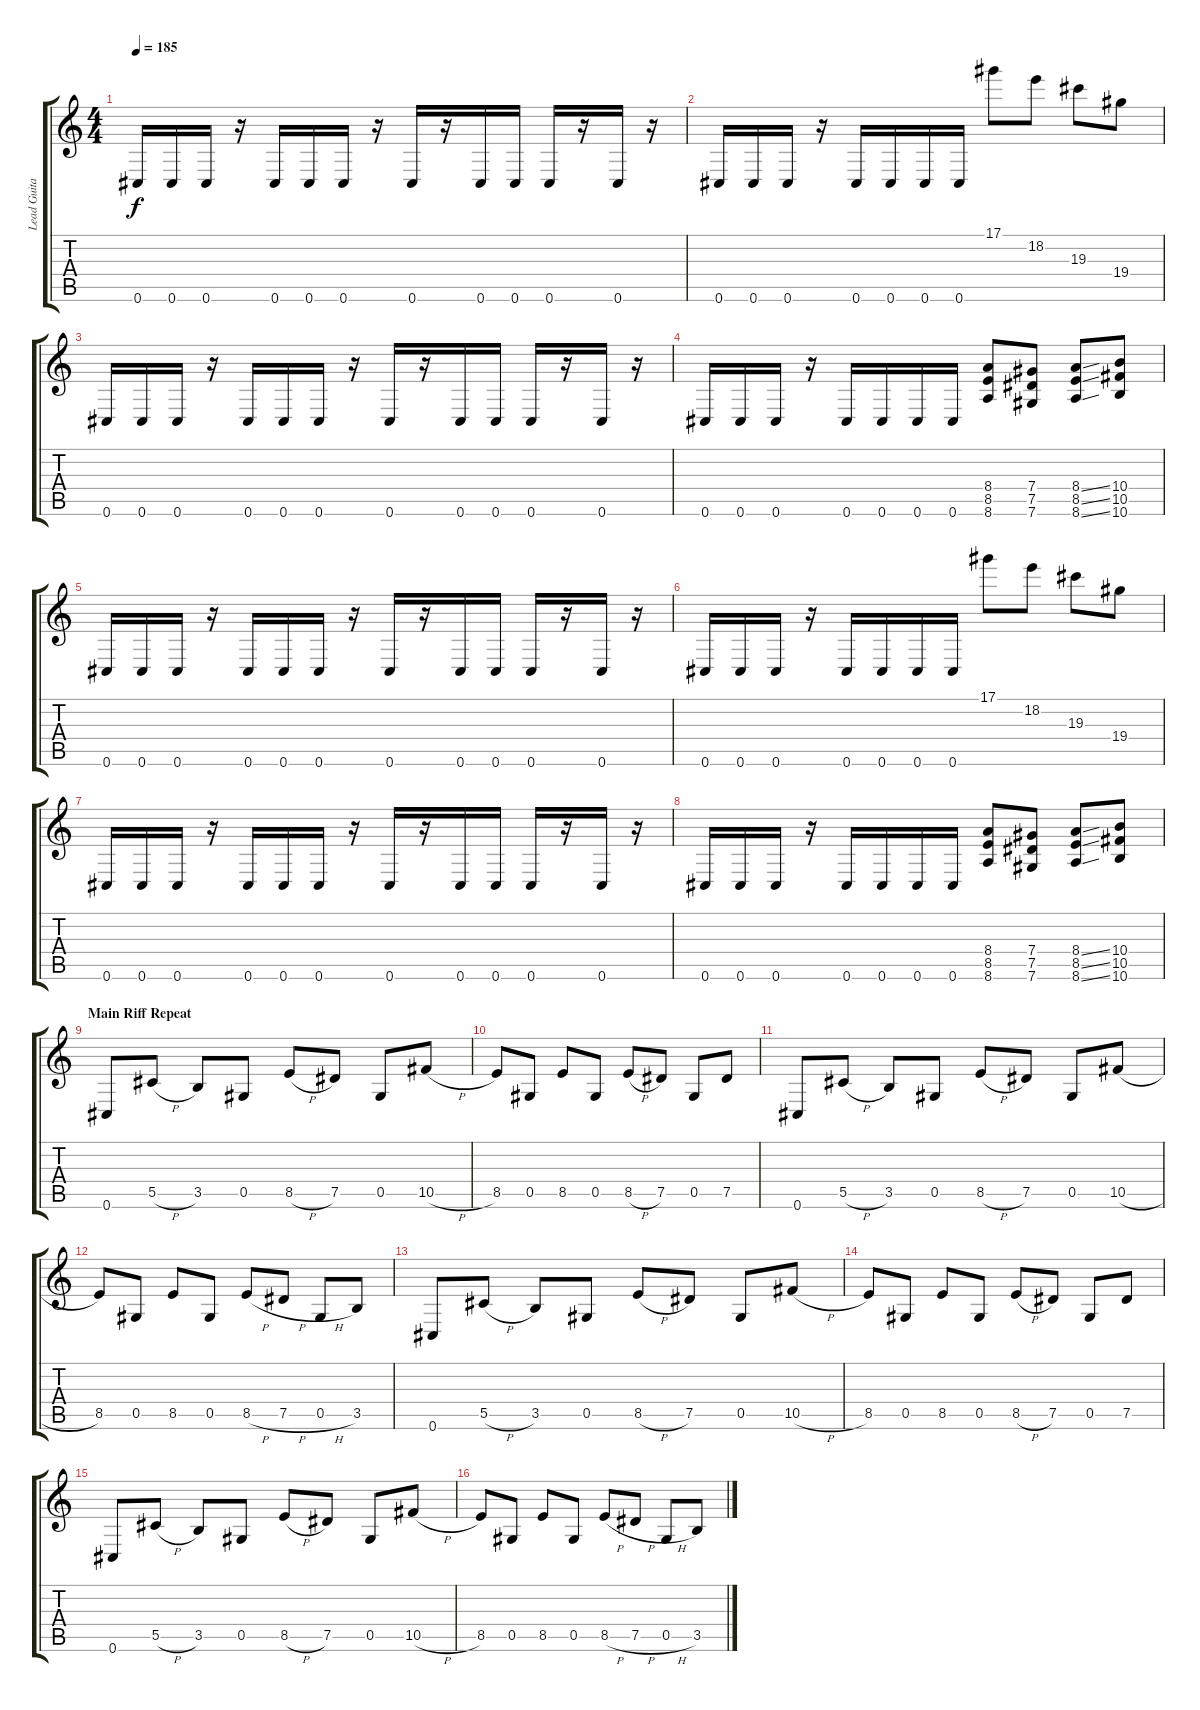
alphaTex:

\track ("Lead Guitar" "Lead Guita") {instrument distortionguitar}
\staff {score tabs}
\tuning (Eb4 Bb3 Gb3 Db3 Ab2 Db2) {hide}
\ts (4 4)
\tempo 185
\clef g2
\ks c
0.6.16{dy f} 0.6.16 0.6.16 r.16 0.6.16 0.6.16 0.6.16 r.16 0.6.16 r.16 0.6.16 0.6.16 0.6.16 r.16 0.6.16 r.16 |
0.6.16 0.6.16 0.6.16 r.16 0.6.16 0.6.16 0.6.16 0.6.16 17.1.8 18.2.8 19.3.8 19.4.8 |
0.6.16 0.6.16 0.6.16 r.16 0.6.16 0.6.16 0.6.16 r.16 0.6.16 r.16 0.6.16 0.6.16 0.6.16 r.16 0.6.16 r.16 |
0.6.16 0.6.16 0.6.16 r.16 0.6.16 0.6.16 0.6.16 0.6.16 (8.4 8.5 8.6).8 (7.4 7.5 7.6).8 (8.4{ss} 8.5{ss} 8.6{ss}).8 (10.4 10.5 10.6).8 |
0.6.16 0.6.16 0.6.16 r.16 0.6.16 0.6.16 0.6.16 r.16 0.6.16 r.16 0.6.16 0.6.16 0.6.16 r.16 0.6.16 r.16 |
0.6.16 0.6.16 0.6.16 r.16 0.6.16 0.6.16 0.6.16 0.6.16 17.1.8 18.2.8 19.3.8 19.4.8 |
0.6.16 0.6.16 0.6.16 r.16 0.6.16 0.6.16 0.6.16 r.16 0.6.16 r.16 0.6.16 0.6.16 0.6.16 r.16 0.6.16 r.16 |
0.6.16 0.6.16 0.6.16 r.16 0.6.16 0.6.16 0.6.16 0.6.16 (8.4 8.5 8.6).8 (7.4 7.5 7.6).8 (8.4{ss} 8.5{ss} 8.6{ss}).8 (10.4 10.5 10.6).8 |
\section ("" "Main Riff Repeat")
0.6.8 5.5{h}.8 3.5.8 0.5.8 8.5{h}.8 7.5.8 0.5.8 10.5{h}.8 |
8.5.8 0.5.8 8.5.8 0.5.8 8.5{h}.8 7.5.8 0.5.8 7.5.8 |
0.6.8 5.5{h}.8 3.5.8 0.5.8 8.5{h}.8 7.5.8 0.5.8 10.5{h}.8 |
8.5.8 0.5.8 8.5.8 0.5.8 8.5{h}.8 7.5{h}.8 0.5{h}.8 3.5.8 |
0.6.8 5.5{h}.8 3.5.8 0.5.8 8.5{h}.8 7.5.8 0.5.8 10.5{h}.8 |
8.5.8 0.5.8 8.5.8 0.5.8 8.5{h}.8 7.5.8 0.5.8 7.5.8 |
0.6.8 5.5{h}.8 3.5.8 0.5.8 8.5{h}.8 7.5.8 0.5.8 10.5{h}.8 |
8.5.8 0.5.8 8.5.8 0.5.8 8.5{h}.8 7.5{h}.8 0.5{h}.8 3.5.8
